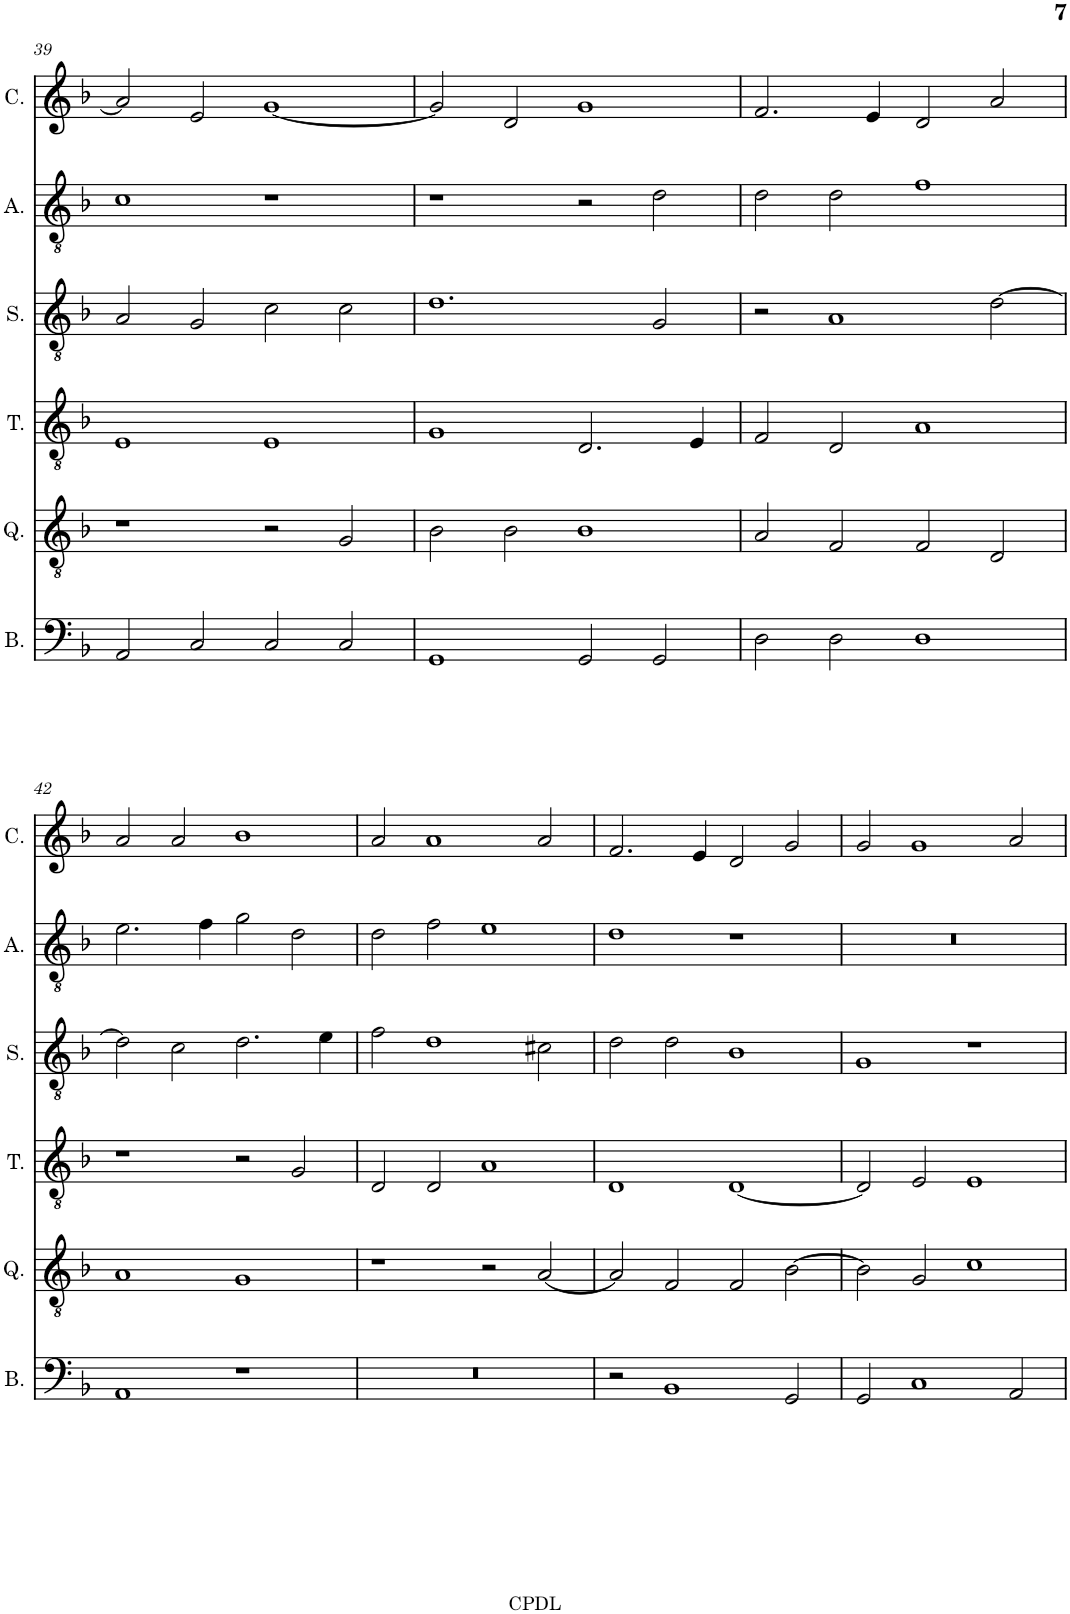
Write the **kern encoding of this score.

**kern	**kern	**kern	**kern	**kern	**kern
*part6	*part5	*part4	*part3	*part2	*part1
*staff6	*staff5	*staff4	*staff3	*staff2	*staff1
*I"Bassus	*I"Quintus	*I"Tenor	*I"Sextus	*I"Altus	*I"Cantus
*I'B.	*I'Q.	*I'T.	*I'S.	*I'A.	*I'C.
!!LO:PB:g=z
*clefF4	*clefGv2	*clefGv2	*clefGv2	*clefGv2	*clefG2
*k[b-]	*k[b-]	*k[b-]	*k[b-]	*k[b-]	*k[b-]
*F:	*F:	*F:	*F:	*F:	*F:
*M4/2	*M4/2	*M4/2	*M4/2	*M4/2	*M4/2
=39	=39	=39	=39	=39	=39
2AA/	1r	1E	2A/	1c	2a/]
2C/	.	.	2G/	.	2e/
2C/	2r	1E	2c\	1r	[1g
2C/	2G/	.	2c\	.	.
=40	=40	=40	=40	=40	=40
1GG	2B-\	1G	1.d	1r	2g/]
.	2B-\	.	.	.	2d/
2GG/	1B-	2.D/	.	2r	1g
2GG/	.	.	2G/	2d\	.
.	.	4E/	.	.	.
=41	=41	=41	=41	=41	=41
2D\	2A/	2F/	2r	2d\	2.f/
2D\	2F/	2D/	1A	2d\	.
.	.	.	.	.	4e/
1D	2F/	1A	.	1f	2d/
.	2D/	.	[2d\	.	2a/
!!LO:LB:g=z
=42	=42	=42	=42	=42	=42
1AA	1A	1r	2d\]	2.e\	2a/
.	.	.	2c\	.	2a/
.	.	.	.	4f\	.
1r	1G	2r	2.d\	2g\	1b-
.	.	2G/	.	2d\	.
.	.	.	4e\	.	.
=43	=43	=43	=43	=43	=43
0r	1r	2D/	2f\	2d\	2a/
.	.	2D/	1d	2f\	1a
.	2r	1A	.	1e	.
.	[2A/	.	2c#X\	.	2a/
=44	=44	=44	=44	=44	=44
2r	2A/]	1D	2d\	1d	2.f/
1BB-	2F/	.	2d\	.	.
.	.	.	.	.	4e/
.	2F/	[1D	1B-	1r	2d/
2GG/	[2B-\	.	.	.	2g/
=45	=45	=45	=45	=45	=45
2GG/	2B-\]	2D/]	1G	0r	2g/
1C	2G/	2E/	.	.	1g
.	1c	1E	1r	.	.
2AA/	.	.	.	.	2a/
=	=	=	=	=	=
*-	*-	*-	*-	*-	*-
